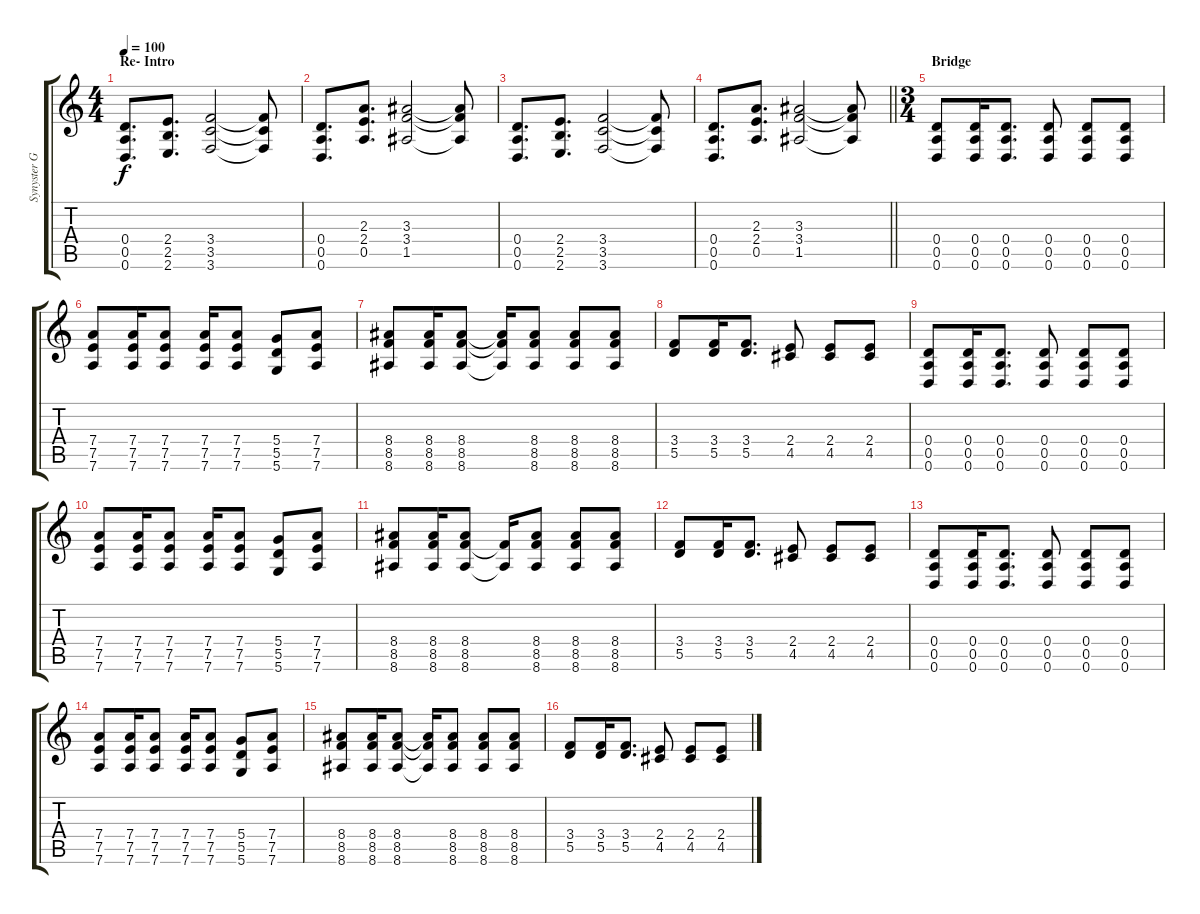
\track ("Synyster Gates Rhythm" "Synyster G") {instrument distortionguitar}
\staff {score tabs}
\tuning (E4 B3 G3 D3 A2 D2) {hide}
\ts (4 4)
\section ("" "Re- Intro")
\tempo 100
\clef g2
\ks c
(0.4 0.5 0.6).8{d dy f} (2.4 2.5 2.6).8{d} (3.4 3.5 3.6).2 (3.4{t} 3.5{t} 3.6{t}).8 |
(0.4 0.5 0.6).8{d} (2.3 2.4 0.5).8{d} (3.3 3.4 1.5).2 (3.3{t} 3.4{t} 1.5{t}).8 |
(0.4 0.5 0.6).8{d} (2.4 2.5 2.6).8{d} (3.4 3.5 3.6).2 (3.4{t} 3.5{t} 3.6{t}).8 |
\barLineRight lightlight
(0.4 0.5 0.6).8{d} (2.3 2.4 0.5).8{d} (3.3 3.4 1.5).2 (3.3{t} 3.4{t} 1.5{t}).8 |
\ts (3 4)
\section ("" "Bridge")
(0.4 0.5 0.6).8 (0.4 0.5 0.6).16 (0.4 0.5 0.6).8{d} (0.4 0.5 0.6).8 (0.4 0.5 0.6).8 (0.4 0.5 0.6).8 |
(7.4 7.5 7.6).8 (7.4 7.5 7.6).16 (7.4 7.5 7.6).8 (7.4 7.5 7.6).16 (7.4 7.5 7.6).8 (5.4 5.5 5.6).8 (7.4 7.5 7.6).8 |
(8.4 8.5 8.6).8 (8.4 8.5 8.6).16 (8.4 8.5 8.6).8 (8.4{t} 8.5{t} 8.6{t}).16 (8.4 8.5 8.6).8 (8.4 8.5 8.6).8 (8.4 8.5 8.6).8 |
(3.4 5.5).8 (3.4 5.5).16 (3.4 5.5).8{d} (2.4 4.5).8 (2.4 4.5).8 (2.4 4.5).8 |
(0.4 0.5 0.6).8 (0.4 0.5 0.6).16 (0.4 0.5 0.6).8{d} (0.4 0.5 0.6).8 (0.4 0.5 0.6).8 (0.4 0.5 0.6).8 |
(7.4 7.5 7.6).8 (7.4 7.5 7.6).16 (7.4 7.5 7.6).8 (7.4 7.5 7.6).16 (7.4 7.5 7.6).8 (5.4 5.5 5.6).8 (7.4 7.5 7.6).8 |
(8.4 8.5 8.6).8 (8.4 8.5 8.6).16 (8.4 8.5 8.6).8 (8.5{t} 8.6{t}).16 (8.4 8.5 8.6).8 (8.4 8.5 8.6).8 (8.4 8.5 8.6).8 |
(3.4 5.5).8 (3.4 5.5).16 (3.4 5.5).8{d} (2.4 4.5).8 (2.4 4.5).8 (2.4 4.5).8 |
(0.4 0.5 0.6).8 (0.4 0.5 0.6).16 (0.4 0.5 0.6).8{d} (0.4 0.5 0.6).8 (0.4 0.5 0.6).8 (0.4 0.5 0.6).8 |
(7.4 7.5 7.6).8 (7.4 7.5 7.6).16 (7.4 7.5 7.6).8 (7.4 7.5 7.6).16 (7.4 7.5 7.6).8 (5.4 5.5 5.6).8 (7.4 7.5 7.6).8 |
(8.4 8.5 8.6).8 (8.4 8.5 8.6).16 (8.4 8.5 8.6).8 (8.4{t} 8.5{t} 8.6{t}).16 (8.4 8.5 8.6).8 (8.4 8.5 8.6).8 (8.4 8.5 8.6).8 |
(3.4 5.5).8 (3.4 5.5).16 (3.4 5.5).8{d} (2.4 4.5).8 (2.4 4.5).8 (2.4 4.5).8
